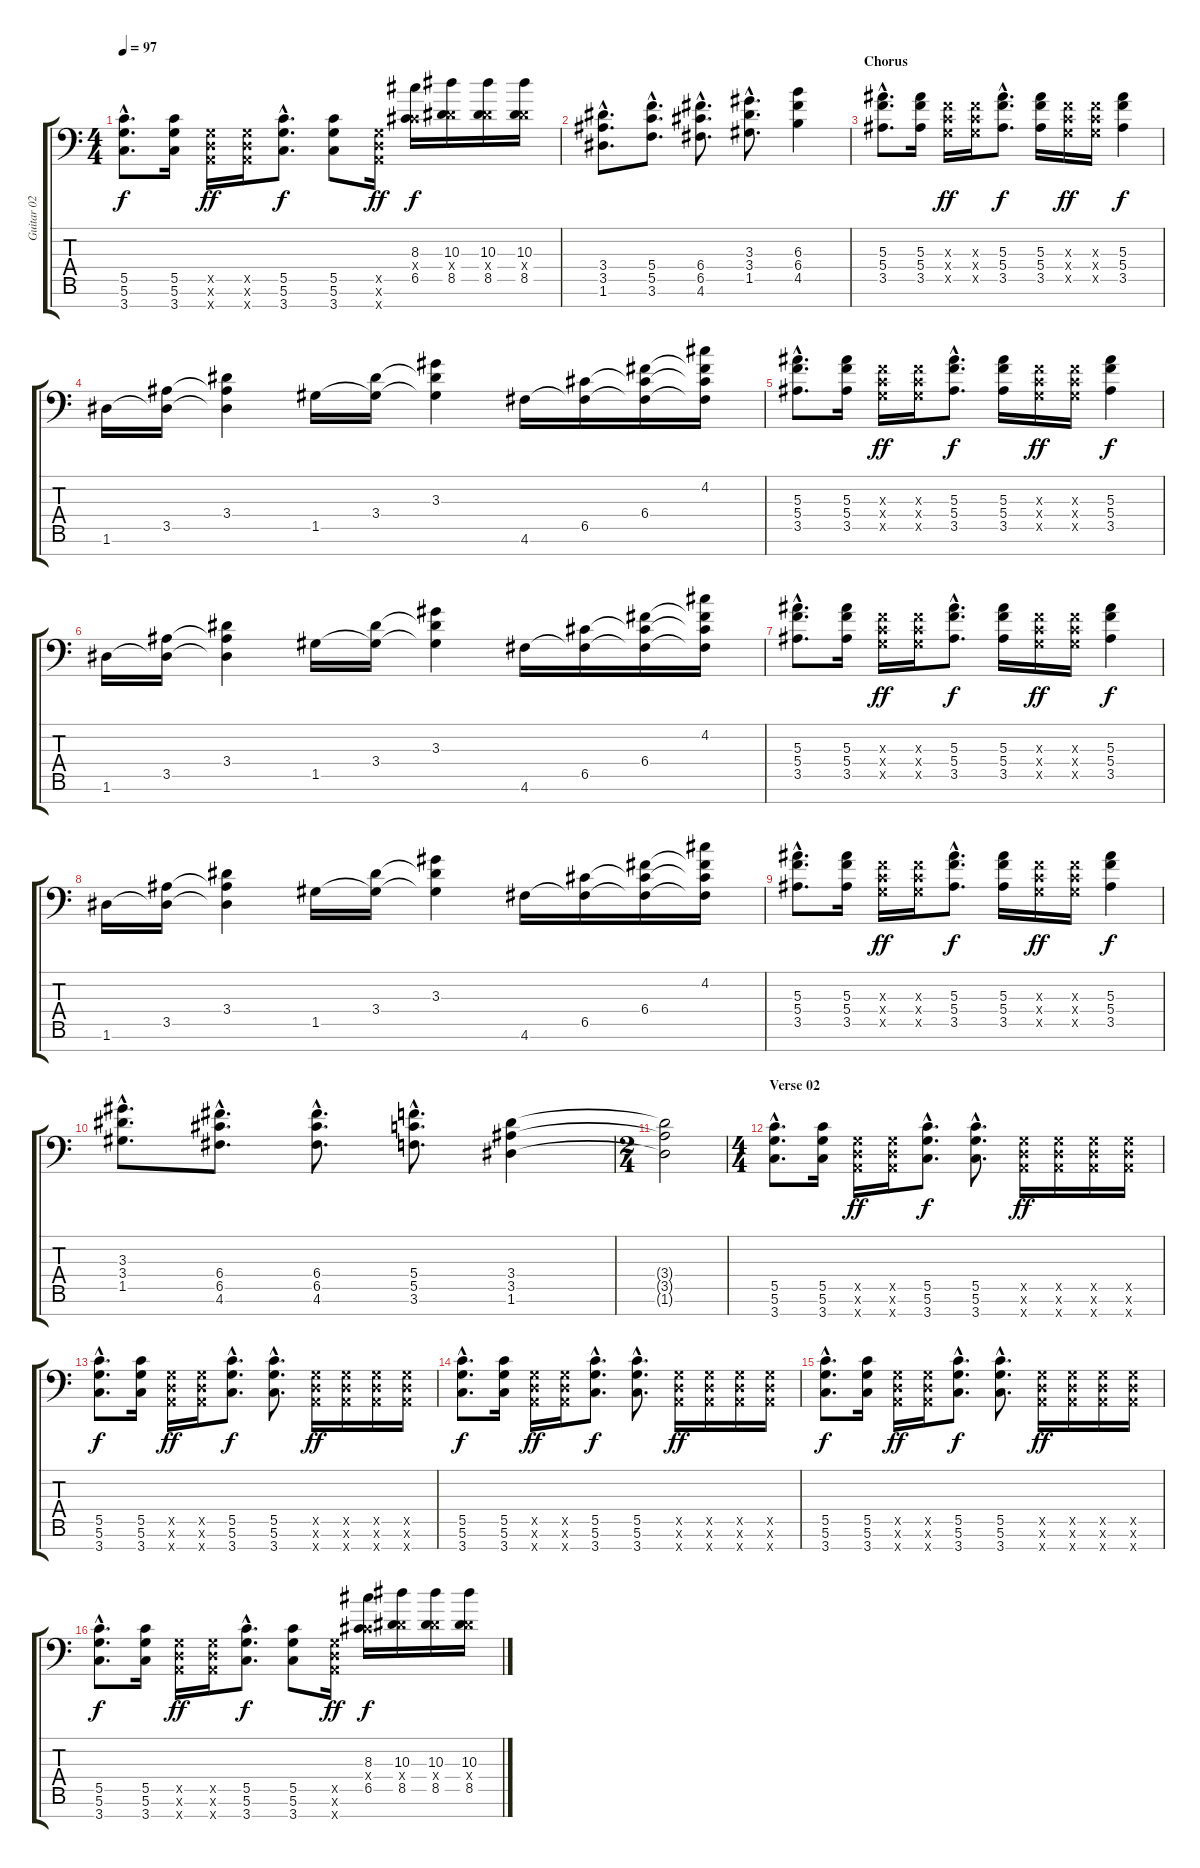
\track ("Guitar 02 - J.J Righteous" "Guitar 02 ") {instrument overdrivenguitar}
\staff {score tabs}
\tuning (D4 A3 F3 C3 G2 D2 A1) {hide}
\ts (4 4)
\tempo 97
\clef f4
\ks c
(5.5{hac} 5.6{hac} 3.7{hac}).8{d dy f} (5.5 5.6 3.7).16 (0.5{x} 0.6{x} 0.7{x}).16{dy ff} (0.5{x} 0.6{x} 0.7{x}).16 (5.5{hac} 5.6{hac} 3.7{hac}).8{d dy f} (5.5 5.6 3.7).8 (0.5{x} 0.6{x} 0.7{x}).16{dy ff} (8.3 1.4{x} 6.5).16{dy f} (10.3 3.4{x} 8.5).16 (10.3 3.4{x} 8.5).16 (10.3 3.4{x} 8.5).16 |
(3.4{hac} 3.5{hac} 1.6{hac}).8{d} (5.4{hac} 5.5{hac} 3.6{hac}).8{d} (6.4{hac} 6.5{hac} 4.6{hac}).8{d} (3.3{hac} 3.4{hac} 1.5{hac}).8{d} (6.3 6.4 4.5).4 |
\section ("" "Chorus")
(5.3{hac} 5.4{hac} 3.5{hac}).8{d} (5.3 5.4 3.5).16 (0.3{x} 0.4{x} 0.5{x}).16{dy ff} (0.3{x} 0.4{x} 0.5{x}).16 (5.3{hac} 5.4{hac} 3.5{hac}).8{d dy f} (5.3 5.4 3.5).16 (0.3{x} 0.4{x} 0.5{x}).16{dy ff} (0.3{x} 0.4{x} 0.5{x}).16 (5.3 5.4 3.5).4{dy f} |
1.6.16 (3.5 1.6{t}).16 (3.4 3.5{t} 1.6{t}).4 1.5.16 (3.4 1.5{t}).16 (3.3 3.4{t} 1.5{t}).4 4.6.16 (6.5 4.6{t}).16 (6.4 6.5{t} 4.6{t}).16 (4.2 6.4{t} 6.5{t} 4.6{t}).16 |
(5.3{hac} 5.4{hac} 3.5{hac}).8{d} (5.3 5.4 3.5).16 (0.3{x} 0.4{x} 0.5{x}).16{dy ff} (0.3{x} 0.4{x} 0.5{x}).16 (5.3{hac} 5.4{hac} 3.5{hac}).8{d dy f} (5.3 5.4 3.5).16 (0.3{x} 0.4{x} 0.5{x}).16{dy ff} (0.3{x} 0.4{x} 0.5{x}).16 (5.3 5.4 3.5).4{dy f} |
1.6.16 (3.5 1.6{t}).16 (3.4 3.5{t} 1.6{t}).4 1.5.16 (3.4 1.5{t}).16 (3.3 3.4{t} 1.5{t}).4 4.6.16 (6.5 4.6{t}).16 (6.4 6.5{t} 4.6{t}).16 (4.2 6.4{t} 6.5{t} 4.6{t}).16 |
(5.3{hac} 5.4{hac} 3.5{hac}).8{d} (5.3 5.4 3.5).16 (0.3{x} 0.4{x} 0.5{x}).16{dy ff} (0.3{x} 0.4{x} 0.5{x}).16 (5.3{hac} 5.4{hac} 3.5{hac}).8{d dy f} (5.3 5.4 3.5).16 (0.3{x} 0.4{x} 0.5{x}).16{dy ff} (0.3{x} 0.4{x} 0.5{x}).16 (5.3 5.4 3.5).4{dy f} |
1.6.16 (3.5 1.6{t}).16 (3.4 3.5{t} 1.6{t}).4 1.5.16 (3.4 1.5{t}).16 (3.3 3.4{t} 1.5{t}).4 4.6.16 (6.5 4.6{t}).16 (6.4 6.5{t} 4.6{t}).16 (4.2 6.4{t} 6.5{t} 4.6{t}).16 |
(5.3{hac} 5.4{hac} 3.5{hac}).8{d} (5.3 5.4 3.5).16 (0.3{x} 0.4{x} 0.5{x}).16{dy ff} (0.3{x} 0.4{x} 0.5{x}).16 (5.3{hac} 5.4{hac} 3.5{hac}).8{d dy f} (5.3 5.4 3.5).16 (0.3{x} 0.4{x} 0.5{x}).16{dy ff} (0.3{x} 0.4{x} 0.5{x}).16 (5.3 5.4 3.5).4{dy f} |
(3.3{hac} 3.4{hac} 1.5{hac}).8{d} (6.4{hac} 6.5{hac} 4.6{hac}).8{d} (6.4{hac} 6.5{hac} 4.6{hac}).8{d} (5.4{hac} 5.5{hac} 3.6{hac}).8{d} (3.4 3.5 1.6).4 |
\ts (2 4)
(3.4{t} 3.5{t} 1.6{t}).2 |
\ts (4 4)
\section ("" "Verse 02")
(5.5{hac} 5.6{hac} 3.7{hac}).8{d} (5.5 5.6 3.7).16 (0.5{x} 0.6{x} 0.7{x}).16{dy ff} (0.5{x} 0.6{x} 0.7{x}).16 (5.5{hac} 5.6{hac} 3.7{hac}).8{d dy f} (5.5{hac} 5.6{hac} 3.7{hac}).8{d} (0.5{x} 0.6{x} 0.7{x}).16{dy ff} (0.5{x} 0.6{x} 0.7{x}).16 (0.5{x} 0.6{x} 0.7{x}).16 (0.5{x} 0.6{x} 0.7{x}).16 |
(5.5{hac} 5.6{hac} 3.7{hac}).8{d dy f} (5.5 5.6 3.7).16 (0.5{x} 0.6{x} 0.7{x}).16{dy ff} (0.5{x} 0.6{x} 0.7{x}).16 (5.5{hac} 5.6{hac} 3.7{hac}).8{d dy f} (5.5{hac} 5.6{hac} 3.7{hac}).8{d} (0.5{x} 0.6{x} 0.7{x}).16{dy ff} (0.5{x} 0.6{x} 0.7{x}).16 (0.5{x} 0.6{x} 0.7{x}).16 (0.5{x} 0.6{x} 0.7{x}).16 |
(5.5{hac} 5.6{hac} 3.7{hac}).8{d dy f} (5.5 5.6 3.7).16 (0.5{x} 0.6{x} 0.7{x}).16{dy ff} (0.5{x} 0.6{x} 0.7{x}).16 (5.5{hac} 5.6{hac} 3.7{hac}).8{d dy f} (5.5{hac} 5.6{hac} 3.7{hac}).8{d} (0.5{x} 0.6{x} 0.7{x}).16{dy ff} (0.5{x} 0.6{x} 0.7{x}).16 (0.5{x} 0.6{x} 0.7{x}).16 (0.5{x} 0.6{x} 0.7{x}).16 |
(5.5{hac} 5.6{hac} 3.7{hac}).8{d dy f} (5.5 5.6 3.7).16 (0.5{x} 0.6{x} 0.7{x}).16{dy ff} (0.5{x} 0.6{x} 0.7{x}).16 (5.5{hac} 5.6{hac} 3.7{hac}).8{d dy f} (5.5{hac} 5.6{hac} 3.7{hac}).8{d} (0.5{x} 0.6{x} 0.7{x}).16{dy ff} (0.5{x} 0.6{x} 0.7{x}).16 (0.5{x} 0.6{x} 0.7{x}).16 (0.5{x} 0.6{x} 0.7{x}).16 |
(5.5{hac} 5.6{hac} 3.7{hac}).8{d dy f} (5.5 5.6 3.7).16 (0.5{x} 0.6{x} 0.7{x}).16{dy ff} (0.5{x} 0.6{x} 0.7{x}).16 (5.5{hac} 5.6{hac} 3.7{hac}).8{d dy f} (5.5 5.6 3.7).8 (0.5{x} 0.6{x} 0.7{x}).16{dy ff} (8.3 1.4{x} 6.5).16{dy f} (10.3 3.4{x} 8.5).16 (10.3 3.4{x} 8.5).16 (10.3 3.4{x} 8.5).16
